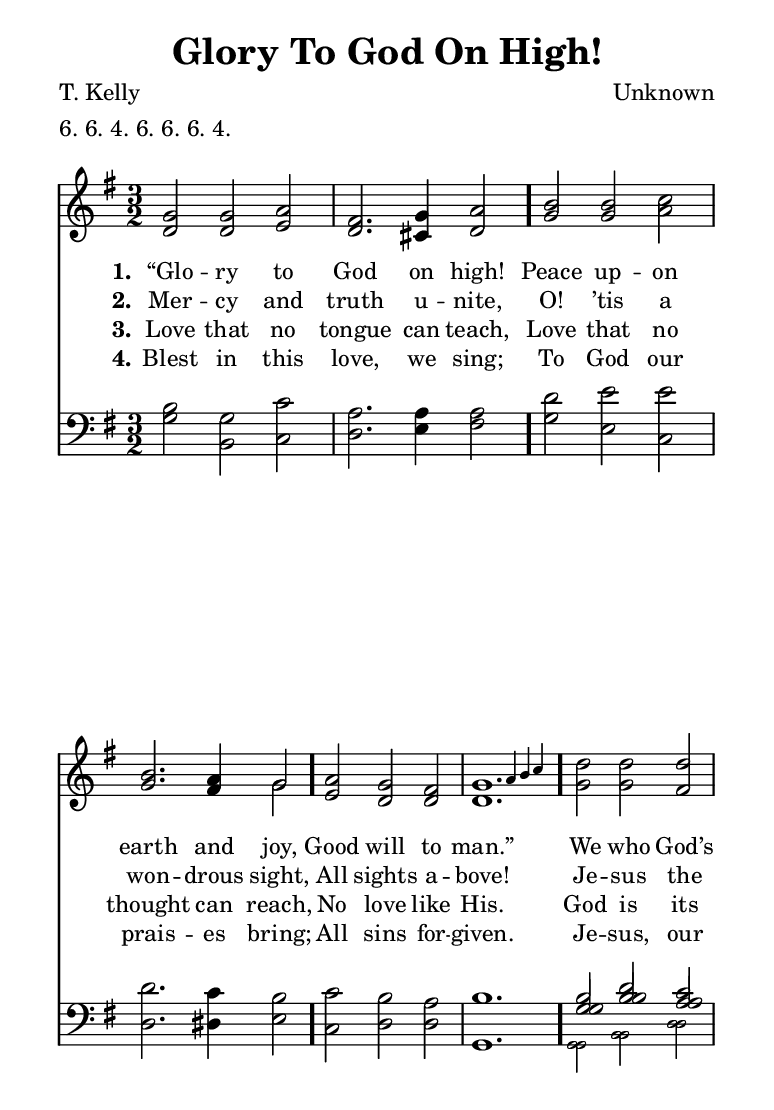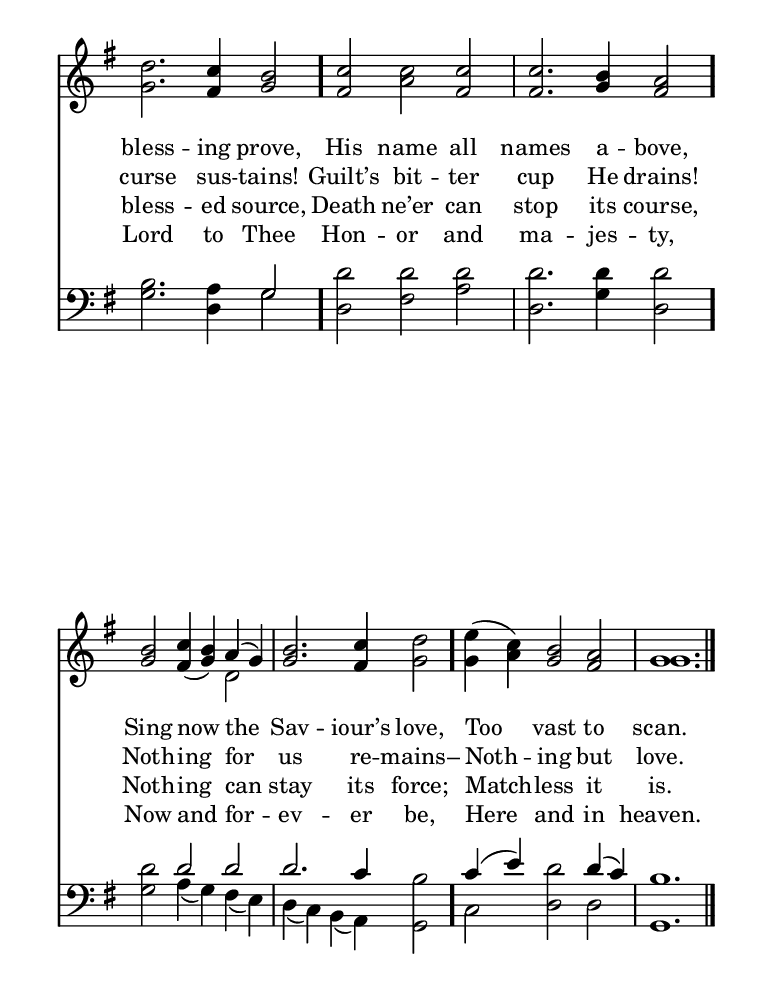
\include "common/global.ily"
\paper {
  \include "common/paper.ily"
  ragged-last-bottom = ##t
  systems-per-page = ##f
  system-count = #(cond (is-eogsized 3) (#t #f))
}

\header{
  hymnnumber = "174"
  title = "Glory To God On High!"
  tunename = "National Anthem"
  meter = "6. 6. 4. 6. 6. 6. 4."
  poet = "T. Kelly"
  composer = "Unknown"
  %copyright = ""
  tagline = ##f
}

global = {
  \include "common/overrides.ily"
  \override Staff.TimeSignature.style = #'numbered
  \time 3/2
  \override Score.MetronomeMark.transparent = ##t % hide all fermata changes too
  \tempo 2=80
  \key g \major
  \autoBeamOff
}

notesSoprano = {
\global
\relative c'' {

  g2 g a | fis2. g4 a2 |
  b2 b c | b2. a4 g2 |
  a2 g fis | \afterGrace g1. { a4 b c }
  d2 d d | d2. c4 b2 |
  c2 c c | c2. b4 a2 |
  b2 c4( b) a( g) | b2. c4 d2 |
  e4( c) b2 a | g1. |
  
  \bar "|."

}
}

notesAlto = {
\global
\relative e' {

  d2 d e | d2. cis4 d2 |
  g2 g a | g2. fis4 g2 |
  e2 d d | d1. |
  g2 g fis | g2. fis4 g2 |
  fis2 a fis | fis2. g4 fis2 |
  g2 fis4( g) d2 | g2. fis4 g2 |
  g4( a) g2 fis | g1. |

}
}

notesTenor = {
\global
\relative a {

  b2 g c | a2. a4 a2 |
  d2 e e | d2. c4 b2 |
  c2 b a | b1. |
  b2 d c | b2. a4 g2 |
  d'2 d d | d2. d4 d2 |
  d2 d d | d2. c4 b2 |
  c4( e) d2 d4( c) | b1.

}
}

notesBass = {
\global
\relative f {

  g2 b, c | d2. e4 fis2 |
  g2 e c | d2. dis4 e2 |
  c2 d d | g,1. |
  << { g'2 b a } \\ \override NoteHead.font-size = #-3 { g,2 b d } >> | g2. d4 g2 |
  d2 fis a | d,2. g4 d2 |
  g2 a4( g) fis( e) | d( c) b( a) g2 |
  c2 d d | g,1. |

}
}

wordsA = \lyricmode {
\set stanza = "1."

“Glo -- ry to God on high! \bar "."
Peace up -- on earth and joy, \bar "."
Good will to man.” \bar "."
We who God’s bless -- ing prove, \bar "."
His name all names a -- bove, \bar "."
Sing now the Sav -- iour’s love, \bar "."
Too vast to scan. \bar "."

}

wordsB = \lyricmode {
\set stanza = "2."

Mer -- cy and truth u -- nite,
O! ’tis a won -- drous sight,
All sights a -- bove!
Je -- sus the curse sus -- tains!
Guilt’s bit -- ter cup He drains!
Noth -- ing for us re -- mains–
Noth -- ing but love.

}

wordsC = \lyricmode {
\set stanza = "3."

Love that no tongue can teach,
Love that no thought can reach,
No love like His.
God is its bless -- ed source,
Death ne’er can stop its course,
Noth -- ing can stay its force;
Match -- less it is.

}

wordsD = \lyricmode {
\set stanza = "4."

Blest in this love, we sing;
To God our prais -- es bring;
All sins for -- given.
Je -- sus, our Lord to Thee
Hon -- or and ma -- jes -- ty,
Now and for -- ev -- er be,
Here and in heaven.

}

\score {
  \context ChoirStaff <<
    \context Staff = upper <<
      \set ChoirStaff.systemStartDelimiter = #'SystemStartBar
      \partcombine #'(2 . 9) \notesSoprano \notesAlto
      \context NullVoice = sopranos { \voiceOne << \notesSoprano >> }
      \context NullVoice = altos { \voiceTwo << \notesAlto >> }
      \context Lyrics = one   \lyricsto sopranos \wordsA
      \context Lyrics = two   \lyricsto sopranos \wordsB
      \context Lyrics = three \lyricsto sopranos \wordsC
      \context Lyrics = four  \lyricsto sopranos \wordsD
    >>
    \context Staff = men <<
      \clef bass
      \partcombine #'(2 . 9) \notesTenor \notesBass
      \context NullVoice = tenors { \voiceOne << \notesTenor >> }
      \context NullVoice = basses { \voiceTwo << \notesBass >> }
    >>
  >>
  \layout {
    \include "common/layout.ily"
  }
  \midi{
    \include "common/midi.ily"
  }
}

\version "2.19.49"  % necessary for upgrading to future LilyPond versions.

% vi:set et ts=2 sw=2 ai nocindent syntax=lilypond:
